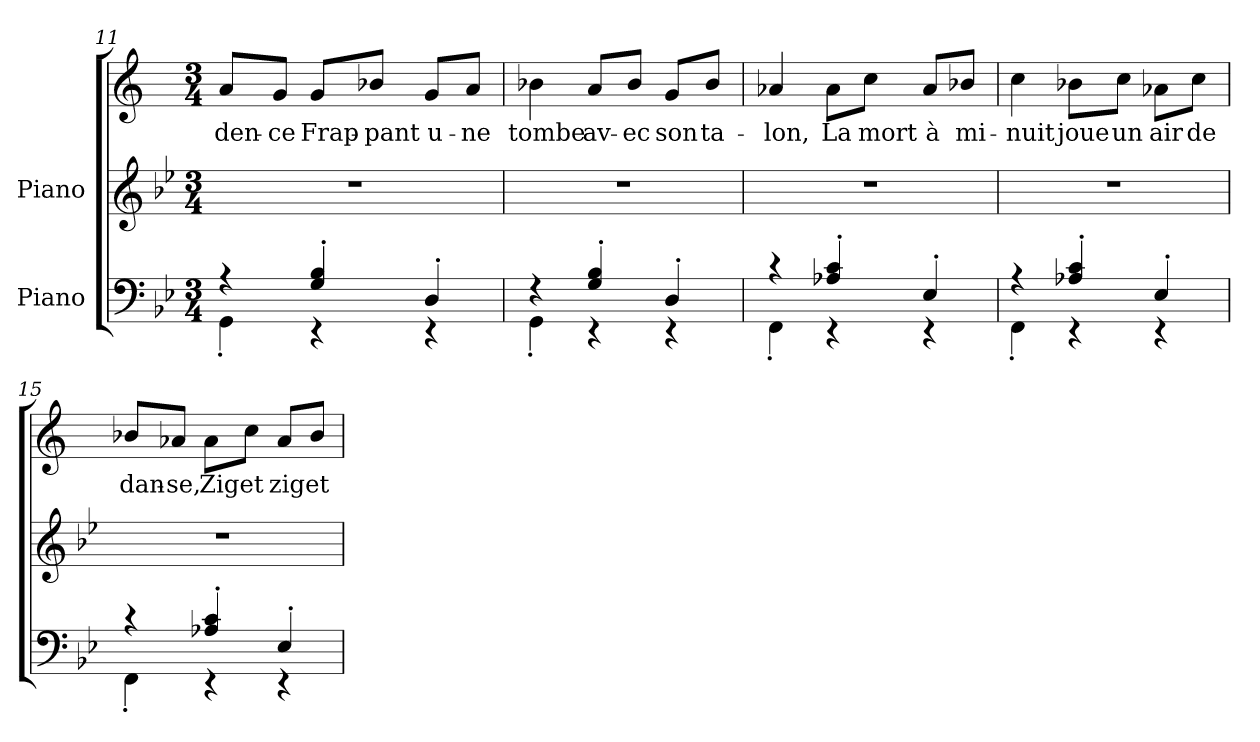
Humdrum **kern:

**kern	**kern	**kern	**text
*part3	*part2	*part1	*part1
*staff3	*staff2	*staff1	*staff1
*I"Piano	*I"Piano	*	*
*clefF4	*clefG2	*clefG2	*
*k[b-e-]	*k[b-e-]	*k[]	*
*B-:	*B-:	*C:	*
*M3/4	*M3/4	*M3/4	*
=11	=11	=11	=11
*^	*	*	*
4r	4GG'\	2.r	8a/L	-den-
.	.	.	8g/J	-ce
4G'/ 4B-'/	4r	.	8g/L	Frap-
.	.	.	8b-/J	-pant
4D'/	4r	.	8g/L	u-
.	.	.	8a/J	-ne
=12	=12	=12	=12	=12
4r	4GG'\	2.r	4b-\	tombe
4G'/ 4B-'/	4r	.	8a/L	av-
.	.	.	8b-/J	-ec
4D'/	4r	.	8g/L	son
.	.	.	8b-/J	ta-
!!LO:LB:g=z
=13	=13	=13	=13	=13
4r	4FF'\	2.r	4a-X/	-lon,
4A-X'/ 4c'/	4r	.	8a-\L	La
.	.	.	8cc\J	mort
4E-'/	4r	.	8a-/L	à
.	.	.	8b-/J	mi-
=14	=14	=14	=14	=14
4r	4FF'\	2.r	4cc\	-nuit
4A-X'/ 4c'/	4r	.	8b-\L	joue
.	.	.	8cc\J	un
4E-'/	4r	.	8a-X\L	air
.	.	.	8cc\J	de
=15	=15	=15	=15	=15
4r	4FF'\	2.r	8b-/L	dan-
.	.	.	8a-X/J	-se,
4A-X'/ 4c'/	4r	.	8a-\L	Zig
.	.	.	8cc\J	et
4E-'/	4r	.	8a-/L	zig
.	.	.	8b-/J	et
*v	*v	*	*	*
=	=	=	=
*-	*-	*-	*-
